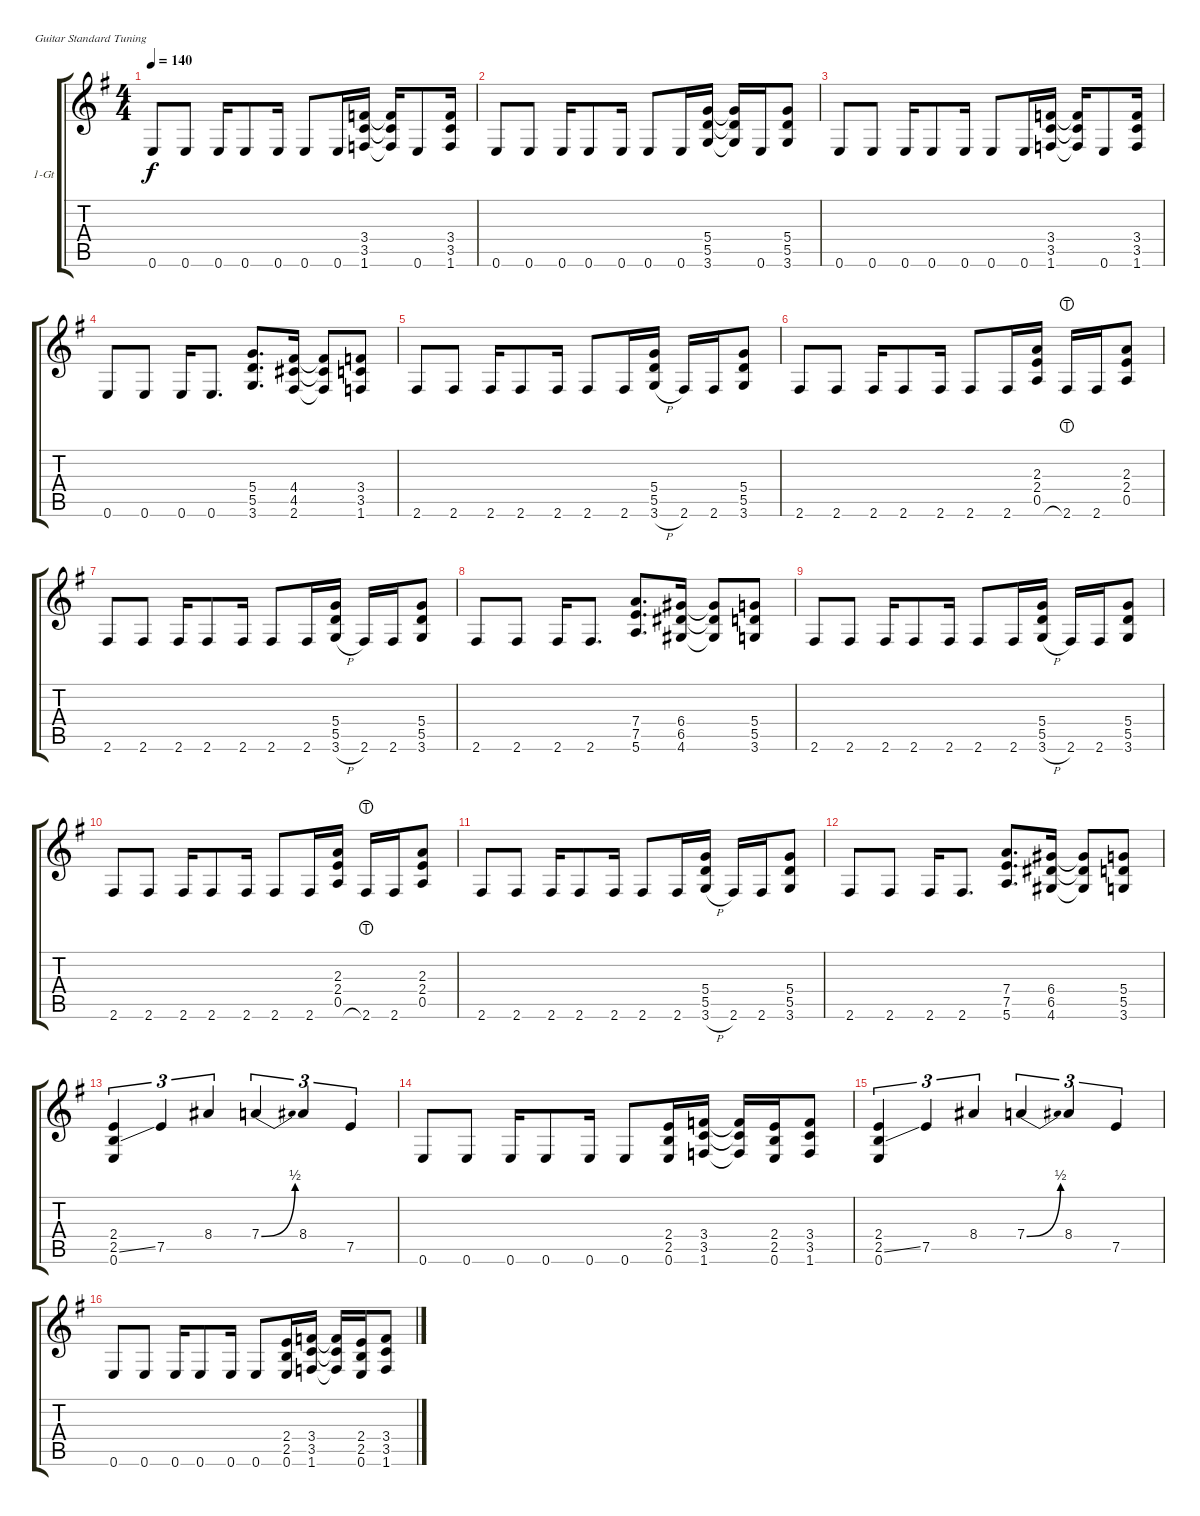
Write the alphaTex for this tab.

\bracketExtendMode groupsimilarinstruments
\firstSystemTrackNameOrientation horizontal
\otherSystemsTrackNameOrientation horizontal
\track ("1-Gt" "1-Gt") {instrument distortionguitar}
\staff {score tabs}
\tuning (E4 B3 G3 D3 A2 E2)
\ts (4 4)
\tempo 140
\clef g2
\scale
1.05549
\ks g
0.6.8{dy f} 0.6.8 0.6.16 0.6.8 0.6.16 0.6.8 0.6.16 (3.4 3.5 1.6).16 (1.6{t} 3.5{t} 3.4{t}).16 0.6.8 (3.4 3.5 1.6).16 |
\scale
0.944515 0.6.8 0.6.8 0.6.16 0.6.8 0.6.16 0.6.8 0.6.16 (5.4 5.5 3.6).16 (3.6{t} 5.5{t} 5.4{t}).16 0.6.16 (5.4 5.5 3.6).8 |
\scale
1.05549 0.6.8 0.6.8 0.6.16 0.6.8 0.6.16 0.6.8 0.6.16 (3.4 3.5 1.6).16 (1.6{t} 3.5{t} 3.4{t}).16 0.6.8 (3.4 3.5 1.6).16 |
\scale
0.944515 0.6.8 0.6.8 0.6.16 0.6.8{d} (5.4 5.5 3.6).8{d} (4.4 4.5 2.6).16 (4.4{t} 4.5{t} 2.6{t}).8 (1.6 3.5 3.4).8 |
\scale
1.05549 2.6.8 2.6.8 2.6.16 2.6.8 2.6.16 2.6.8 2.6.16 (5.4 5.5 3.6{h}).16 2.6.16 2.6.16 (5.4 5.5 3.6).8 |
\scale
0.944515 2.6.8 2.6.8 2.6.16 2.6.8 2.6.16 2.6.8 2.6.16 (2.3 2.4 0.5).16 2.6{lht}.16 2.6.16 (2.3 2.4 0.5).8 |
\scale
1.05549 2.6.8 2.6.8 2.6.16 2.6.8 2.6.16 2.6.8 2.6.16 (5.4 5.5 3.6{h}).16 2.6.16 2.6.16 (5.4 5.5 3.6).8 |
\scale
0.944515 2.6.8 2.6.8 2.6.16 2.6.8{d} (7.4 7.5 5.6).8{d} (6.4 6.5 4.6).16 (6.4{t} 6.5{t} 4.6{t}).8 (3.6 5.5 5.4).8 |
\scale
1.05549 2.6.8 2.6.8 2.6.16 2.6.8 2.6.16 2.6.8 2.6.16 (5.4 5.5 3.6{h}).16 2.6.16 2.6.16 (5.4 5.5 3.6).8 |
\scale
0.944515 2.6.8 2.6.8 2.6.16 2.6.8 2.6.16 2.6.8 2.6.16 (2.3 2.4 0.5).16 2.6{lht}.16 2.6.16 (2.3 2.4 0.5).8 |
\scale
1.05549 2.6.8 2.6.8 2.6.16 2.6.8 2.6.16 2.6.8 2.6.16 (5.4 5.5 3.6{h}).16 2.6.16 2.6.16 (5.4 5.5 3.6).8 |
\scale
0.944515 2.6.8 2.6.8 2.6.16 2.6.8{d} (7.4 7.5 5.6).8{d} (6.4 6.5 4.6).16 (6.4{t} 6.5{t} 4.6{t}).8 (3.6 5.5 5.4).8 |
\scale
1.05549 (2.4 2.5{ss} 0.6).4{tu (3 2)} 7.5.4{tu (3 2)} 8.4.4{tu (3 2)} 7.4{be (bend 0 0 60 2)}.4{tu (3 2)} 8.4.4{tu (3 2)} 7.5.4{tu (3 2)} |
\scale
0.944515 0.6.8 0.6.8 0.6.16 0.6.8 0.6.16 0.6.8 (2.4 2.5 0.6).16 (3.4 3.5 1.6).16 (1.6{t} 3.5{t} 3.4{t}).16 (2.4 2.5 0.6).16 (3.4 3.5 1.6).8 |
\scale
1.05549 (2.4 2.5{ss} 0.6).4{tu (3 2)} 7.5.4{tu (3 2)} 8.4.4{tu (3 2)} 7.4{be (bend 0 0 60 2)}.4{tu (3 2)} 8.4.4{tu (3 2)} 7.5.4{tu (3 2)} |
\scale
0.944515 0.6.8 0.6.8 0.6.16 0.6.8 0.6.16 0.6.8 (2.4 2.5 0.6).16 (3.4 3.5 1.6).16 (1.6{t} 3.5{t} 3.4{t}).16 (2.4 2.5 0.6).16 (3.4 3.5 1.6).8
